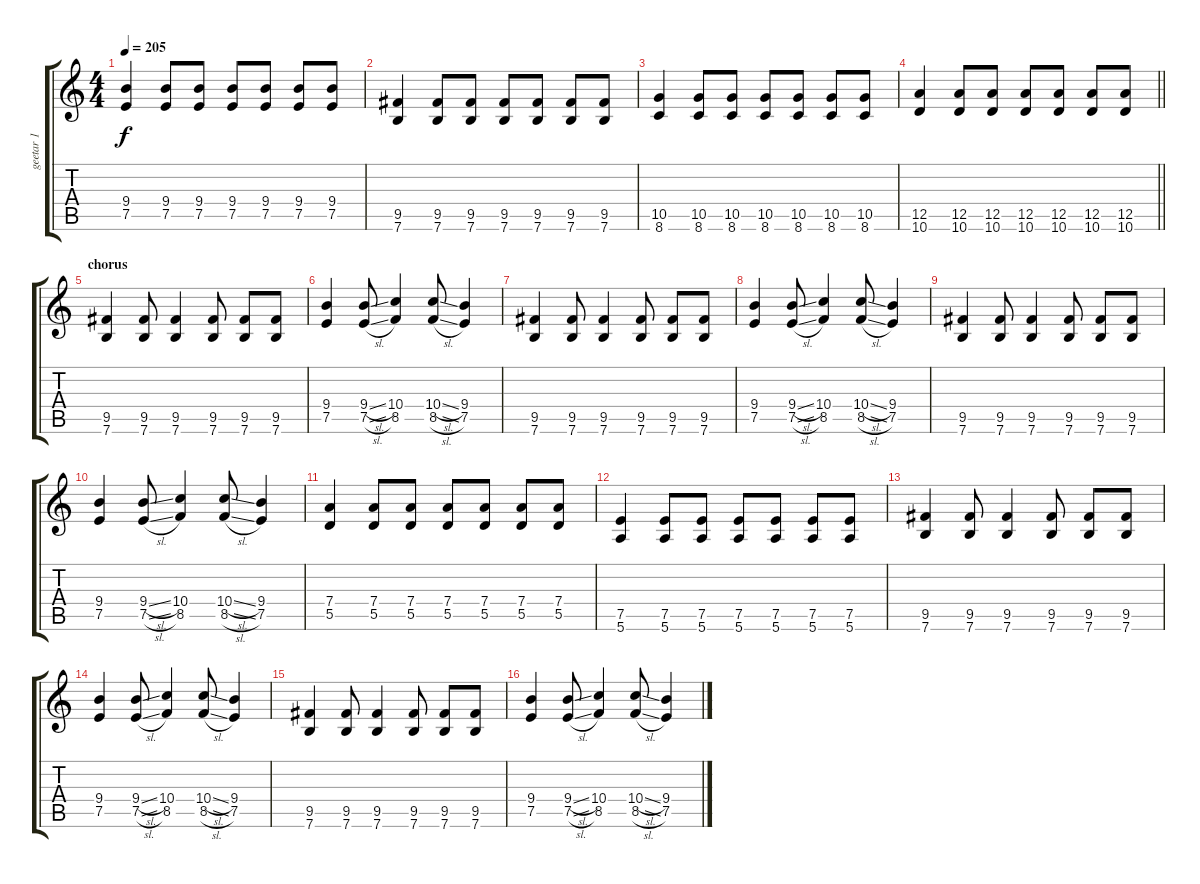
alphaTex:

\track ("geetar 1" "geetar 1") {instrument distortionguitar}
\staff {score tabs}
\tuning (E4 B3 G3 D3 A2 E2) {hide}
\ts (4 4)
\tempo 205
\clef g2
\ks c
(9.4 7.5).4{dy f} (9.4 7.5).8 (9.4 7.5).8 (9.4 7.5).8 (9.4 7.5).8 (9.4 7.5).8 (9.4 7.5).8 |
(9.5 7.6).4 (9.5 7.6).8 (9.5 7.6).8 (9.5 7.6).8 (9.5 7.6).8 (9.5 7.6).8 (9.5 7.6).8 |
(10.5 8.6).4 (10.5 8.6).8 (10.5 8.6).8 (10.5 8.6).8 (10.5 8.6).8 (10.5 8.6).8 (10.5 8.6).8 |
\barLineRight lightlight
(12.5 10.6).4 (12.5 10.6).8 (12.5 10.6).8 (12.5 10.6).8 (12.5 10.6).8 (12.5 10.6).8 (12.5 10.6).8 |
\section ("" "chorus")
(9.5 7.6).4 (9.5 7.6).8 (9.5 7.6).4 (9.5 7.6).8 (9.5 7.6).8 (9.5 7.6).8 |
(9.4 7.5).4 (9.4{sl} 7.5{sl}).8 (10.4 8.5).4 (10.4{sl} 8.5{sl}).8 (9.4 7.5).4 |
(9.5 7.6).4 (9.5 7.6).8 (9.5 7.6).4 (9.5 7.6).8 (9.5 7.6).8 (9.5 7.6).8 |
(9.4 7.5).4 (9.4{sl} 7.5{sl}).8 (10.4 8.5).4 (10.4{sl} 8.5{sl}).8 (9.4 7.5).4 |
(9.5 7.6).4 (9.5 7.6).8 (9.5 7.6).4 (9.5 7.6).8 (9.5 7.6).8 (9.5 7.6).8 |
(9.4 7.5).4 (9.4{sl} 7.5{sl}).8 (10.4 8.5).4 (10.4{sl} 8.5{sl}).8 (9.4 7.5).4 |
(7.4 5.5).4 (7.4 5.5).8 (7.4 5.5).8 (7.4 5.5).8 (7.4 5.5).8 (7.4 5.5).8 (7.4 5.5).8 |
(7.5 5.6).4 (7.5 5.6).8 (7.5 5.6).8 (7.5 5.6).8 (7.5 5.6).8 (7.5 5.6).8 (7.5 5.6).8 |
(9.5 7.6).4 (9.5 7.6).8 (9.5 7.6).4 (9.5 7.6).8 (9.5 7.6).8 (9.5 7.6).8 |
(9.4 7.5).4 (9.4{sl} 7.5{sl}).8 (10.4 8.5).4 (10.4{sl} 8.5{sl}).8 (9.4 7.5).4 |
(9.5 7.6).4 (9.5 7.6).8 (9.5 7.6).4 (9.5 7.6).8 (9.5 7.6).8 (9.5 7.6).8 |
(9.4 7.5).4 (9.4{sl} 7.5{sl}).8 (10.4 8.5).4 (10.4{sl} 8.5{sl}).8 (9.4 7.5).4
